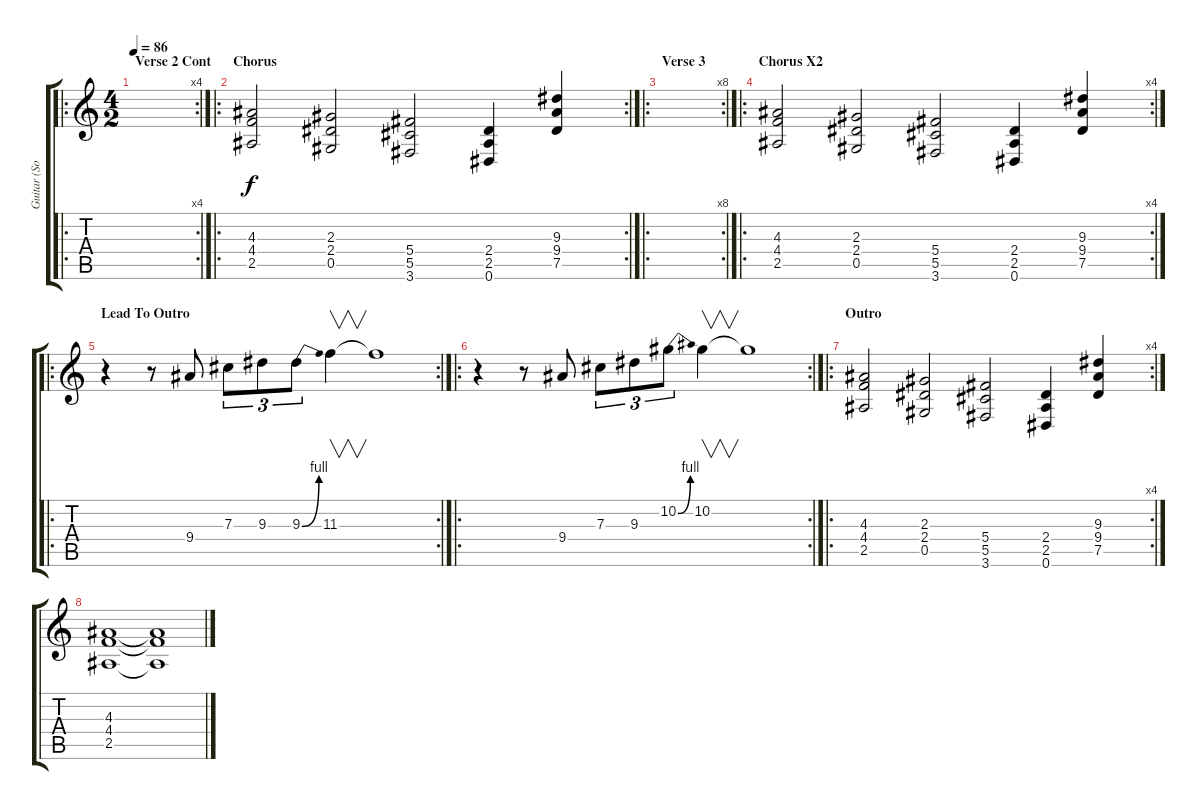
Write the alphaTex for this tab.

\track ("Guitar (Solo Fills)" "Guitar (So") {instrument distortionguitar}
\staff {score tabs}
\tuning (Eb4 Bb3 Gb3 Db3 Ab2 Eb2) {hide}
\ro
\rc 4
\ts (4 2)
\section ("" "Verse 2 Cont")
\tempo 86
\clef g2
\ks c
|
\ro
\rc 2
\section ("" "Chorus")
(4.3 4.4 2.5).2 (2.3 2.4 0.5).2 (5.4 5.5 3.6).2 (2.4 2.5 0.6).4 (9.3 9.4 7.5).4 |
\ro
\rc 8
\section ("" "Verse 3")
|
\ro
\rc 4
\section ("" "Chorus X2")
(4.3 4.4 2.5).2 (2.3 2.4 0.5).2 (5.4 5.5 3.6).2 (2.4 2.5 0.6).4 (9.3 9.4 7.5).4 |
\ro
\rc 2
\section ("" "Lead To Outro")
r.4 r.8 9.4.8 7.3.8{tu (3 2)} 9.3.8{tu (3 2)} 9.3{be (bend 0 0 60 4)}.8{tu (3 2)} 11.3.4{v} 11.3{t}.1 |
\ro
\rc 2
r.4 r.8 9.4.8 7.3.8{tu (3 2)} 9.3.8{tu (3 2)} 10.2{be (bend 0 0 60 4)}.8{tu (3 2)} 10.2.4{v} 10.2{t}.1 |
\ro
\rc 4
\section ("" "Outro")
(4.3 4.4 2.5).2{volume 13} (2.3 2.4 0.5).2 (5.4 5.5 3.6).2 (2.4 2.5 0.6).4 (9.3 9.4 7.5).4 |
(4.3 4.4 2.5).1 (4.3{t} 4.4{t} 2.5{t}).1
